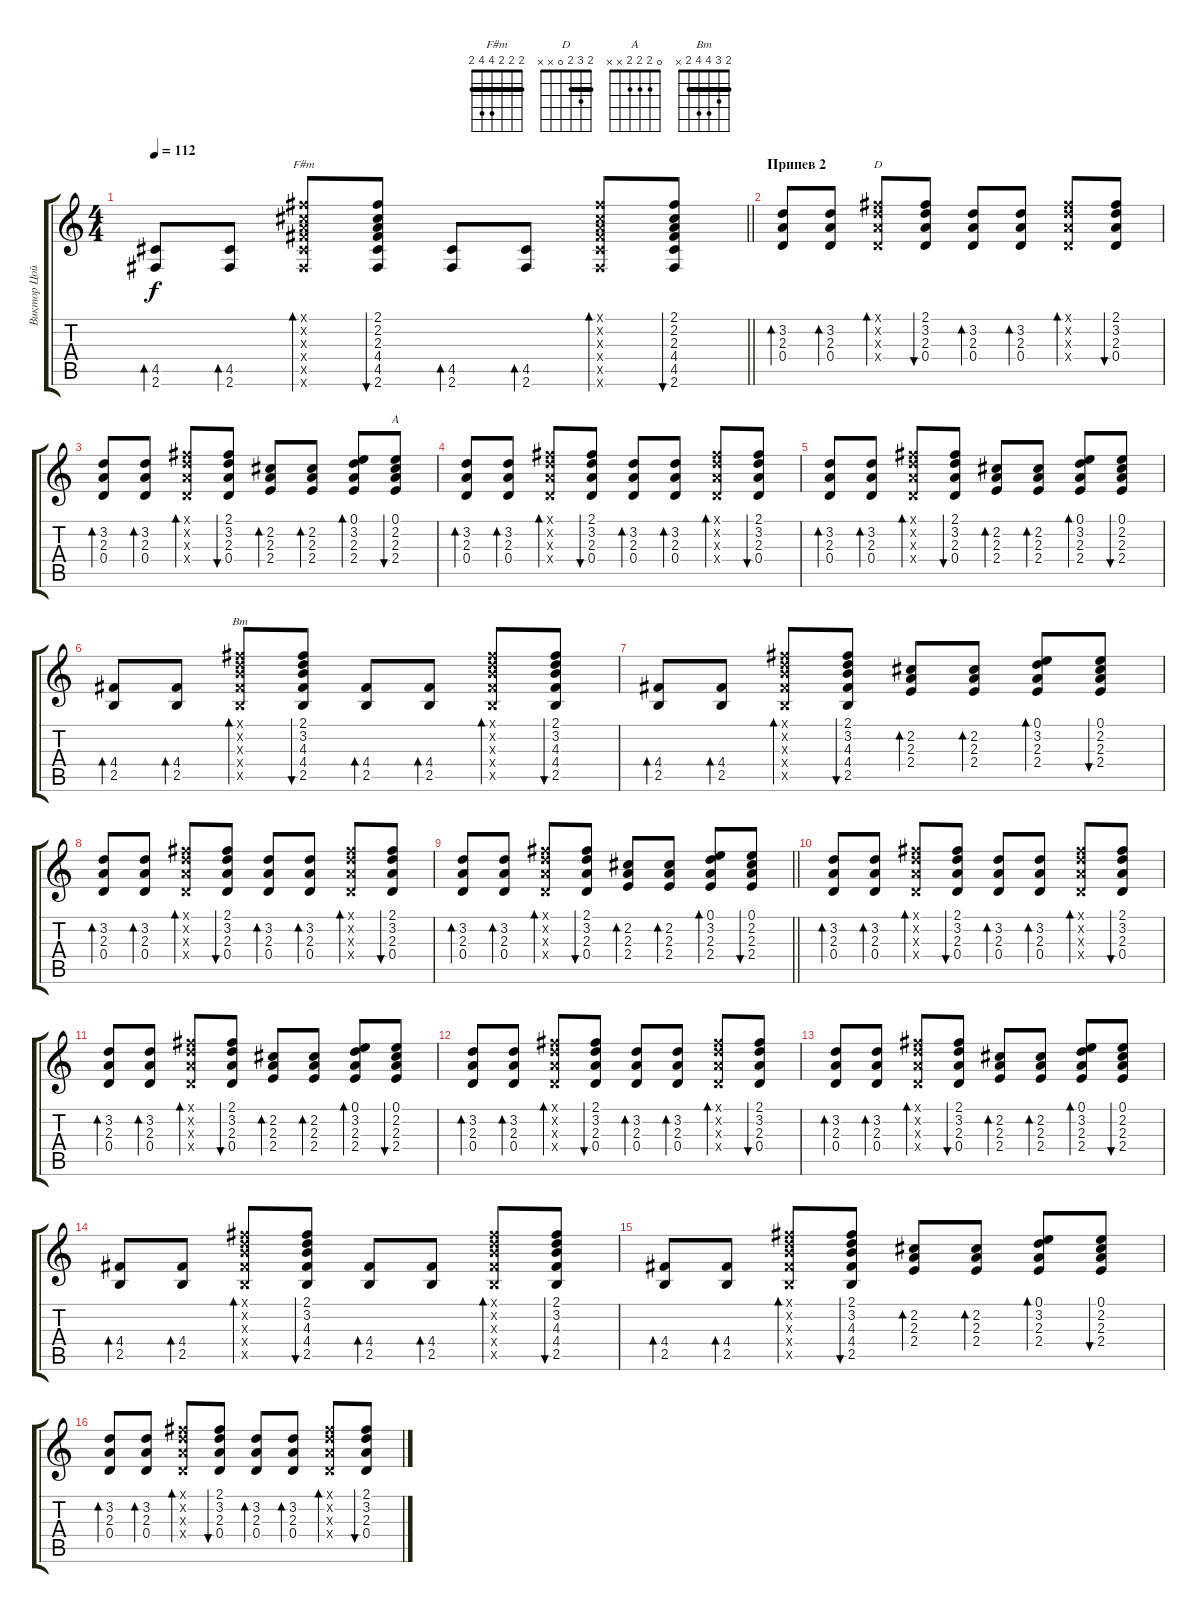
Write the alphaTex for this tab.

\track ("Виктор Цой (Гитара)" "Виктор Цой") {instrument acousticguitarsteel}
\staff {score tabs}
\tuning (E4 B3 G3 D3 A2 E2) {hide}
\chord ("F#m" 2 2 2 4 4 2) {barre 2}
\chord ("D" 2 3 2 0 x x) {barre 2}
\chord ("A" 0 2 2 2 x x)
\chord ("Bm" 2 3 4 4 2 x) {barre 2}
\ts (4 4)
\tempo 112
\clef g2
\barLineRight lightlight
\ks c
(4.5 2.6).8{bd 60 dy f} (4.5 2.6).8{bd 60} (2.1{x} 2.2{x} 2.3{x} 4.4{x} 4.5{x} 2.6{x}).8{bd 60 ch "F#m"} (2.1 2.2 2.3 4.4 4.5 2.6).8{bu 120} (4.5 2.6).8{bd 60} (4.5 2.6).8{bd 60} (2.1{x} 2.2{x} 2.3{x} 4.4{x} 4.5{x} 2.6{x}).8{bd 60} (2.1 2.2 2.3 4.4 4.5 2.6).8{bu 120} |
\section ("" "Припев 2")
(3.2 2.3 0.4).8{bd 30} (3.2 2.3 0.4).8{bd 30} (2.1{x} 3.2{x} 2.3{x} 0.4{x}).8{bd 30 ch "D"} (2.1 3.2 2.3 0.4).8{bu 30} (3.2 2.3 0.4).8{bd 30} (3.2 2.3 0.4).8{bd 30} (2.1{x} 3.2{x} 2.3{x} 0.4{x}).8{bd 30} (2.1 3.2 2.3 0.4).8{bu 30} |
(3.2 2.3 0.4).8{bd 30} (3.2 2.3 0.4).8{bd 30} (2.1{x} 3.2{x} 2.3{x} 0.4{x}).8{bd 30} (2.1 3.2 2.3 0.4).8{bu 30} (2.2 2.3 2.4).8{bd 30} (2.2 2.3 2.4).8{bd 30} (0.1 3.2 2.3 2.4).8{bd 30} (0.1 2.2 2.3 2.4).8{bu 30 ch "A"} |
(3.2 2.3 0.4).8{bd 30} (3.2 2.3 0.4).8{bd 30} (2.1{x} 3.2{x} 2.3{x} 0.4{x}).8{bd 30} (2.1 3.2 2.3 0.4).8{bu 30} (3.2 2.3 0.4).8{bd 30} (3.2 2.3 0.4).8{bd 30} (2.1{x} 3.2{x} 2.3{x} 0.4{x}).8{bd 30} (2.1 3.2 2.3 0.4).8{bu 30} |
(3.2 2.3 0.4).8{bd 30} (3.2 2.3 0.4).8{bd 30} (2.1{x} 3.2{x} 2.3{x} 0.4{x}).8{bd 30} (2.1 3.2 2.3 0.4).8{bu 30} (2.2 2.3 2.4).8{bd 30} (2.2 2.3 2.4).8{bd 30} (0.1 3.2 2.3 2.4).8{bd 30} (0.1 2.2 2.3 2.4).8{bu 30} |
(4.4 2.5).8{bd 60} (4.4 2.5).8{bd 60} (2.1{x} 3.2{x} 4.3{x} 4.4{x} 2.5{x}).8{bd 60 ch "Bm"} (2.1 3.2 4.3 4.4 2.5).8{bu 120} (4.4 2.5).8{bd 60} (4.4 2.5).8{bd 60} (2.1{x} 3.2{x} 4.3{x} 4.4{x} 2.5{x}).8{bd 60} (2.1 3.2 4.3 4.4 2.5).8{bu 120} |
(4.4 2.5).8{bd 60} (4.4 2.5).8{bd 60} (2.1{x} 3.2{x} 4.3{x} 4.4{x} 2.5{x}).8{bd 60} (2.1 3.2 4.3 4.4 2.5).8{bu 120} (2.2 2.3 2.4).8{bd 30} (2.2 2.3 2.4).8{bd 30} (0.1 3.2 2.3 2.4).8{bd 30} (0.1 2.2 2.3 2.4).8{bu 30} |
(3.2 2.3 0.4).8{bd 30} (3.2 2.3 0.4).8{bd 30} (2.1{x} 3.2{x} 2.3{x} 0.4{x}).8{bd 30} (2.1 3.2 2.3 0.4).8{bu 30} (3.2 2.3 0.4).8{bd 30} (3.2 2.3 0.4).8{bd 30} (2.1{x} 3.2{x} 2.3{x} 0.4{x}).8{bd 30} (2.1 3.2 2.3 0.4).8{bu 30} |
\barLineRight lightlight
(3.2 2.3 0.4).8{bd 30} (3.2 2.3 0.4).8{bd 30} (2.1{x} 3.2{x} 2.3{x} 0.4{x}).8{bd 30} (2.1 3.2 2.3 0.4).8{bu 30} (2.2 2.3 2.4).8{bd 30} (2.2 2.3 2.4).8{bd 30} (0.1 3.2 2.3 2.4).8{bd 30} (0.1 2.2 2.3 2.4).8{bu 30} |
(3.2 2.3 0.4).8{bd 30} (3.2 2.3 0.4).8{bd 30} (2.1{x} 3.2{x} 2.3{x} 0.4{x}).8{bd 30} (2.1 3.2 2.3 0.4).8{bu 30} (3.2 2.3 0.4).8{bd 30} (3.2 2.3 0.4).8{bd 30} (2.1{x} 3.2{x} 2.3{x} 0.4{x}).8{bd 30} (2.1 3.2 2.3 0.4).8{bu 30} |
(3.2 2.3 0.4).8{bd 30} (3.2 2.3 0.4).8{bd 30} (2.1{x} 3.2{x} 2.3{x} 0.4{x}).8{bd 30} (2.1 3.2 2.3 0.4).8{bu 30} (2.2 2.3 2.4).8{bd 30} (2.2 2.3 2.4).8{bd 30} (0.1 3.2 2.3 2.4).8{bd 30} (0.1 2.2 2.3 2.4).8{bu 30} |
(3.2 2.3 0.4).8{bd 30} (3.2 2.3 0.4).8{bd 30} (2.1{x} 3.2{x} 2.3{x} 0.4{x}).8{bd 30} (2.1 3.2 2.3 0.4).8{bu 30} (3.2 2.3 0.4).8{bd 30} (3.2 2.3 0.4).8{bd 30} (2.1{x} 3.2{x} 2.3{x} 0.4{x}).8{bd 30} (2.1 3.2 2.3 0.4).8{bu 30} |
(3.2 2.3 0.4).8{bd 30} (3.2 2.3 0.4).8{bd 30} (2.1{x} 3.2{x} 2.3{x} 0.4{x}).8{bd 30} (2.1 3.2 2.3 0.4).8{bu 30} (2.2 2.3 2.4).8{bd 30} (2.2 2.3 2.4).8{bd 30} (0.1 3.2 2.3 2.4).8{bd 30} (0.1 2.2 2.3 2.4).8{bu 30} |
(4.4 2.5).8{bd 60} (4.4 2.5).8{bd 60} (2.1{x} 3.2{x} 4.3{x} 4.4{x} 2.5{x}).8{bd 60} (2.1 3.2 4.3 4.4 2.5).8{bu 120} (4.4 2.5).8{bd 60} (4.4 2.5).8{bd 60} (2.1{x} 3.2{x} 4.3{x} 4.4{x} 2.5{x}).8{bd 60} (2.1 3.2 4.3 4.4 2.5).8{bu 120} |
(4.4 2.5).8{bd 60} (4.4 2.5).8{bd 60} (2.1{x} 3.2{x} 4.3{x} 4.4{x} 2.5{x}).8{bd 60} (2.1 3.2 4.3 4.4 2.5).8{bu 120} (2.2 2.3 2.4).8{bd 30} (2.2 2.3 2.4).8{bd 30} (0.1 3.2 2.3 2.4).8{bd 30} (0.1 2.2 2.3 2.4).8{bu 30} |
(3.2 2.3 0.4).8{bd 30} (3.2 2.3 0.4).8{bd 30} (2.1{x} 3.2{x} 2.3{x} 0.4{x}).8{bd 30} (2.1 3.2 2.3 0.4).8{bu 30} (3.2 2.3 0.4).8{bd 30} (3.2 2.3 0.4).8{bd 30} (2.1{x} 3.2{x} 2.3{x} 0.4{x}).8{bd 30} (2.1 3.2 2.3 0.4).8{bu 30}
